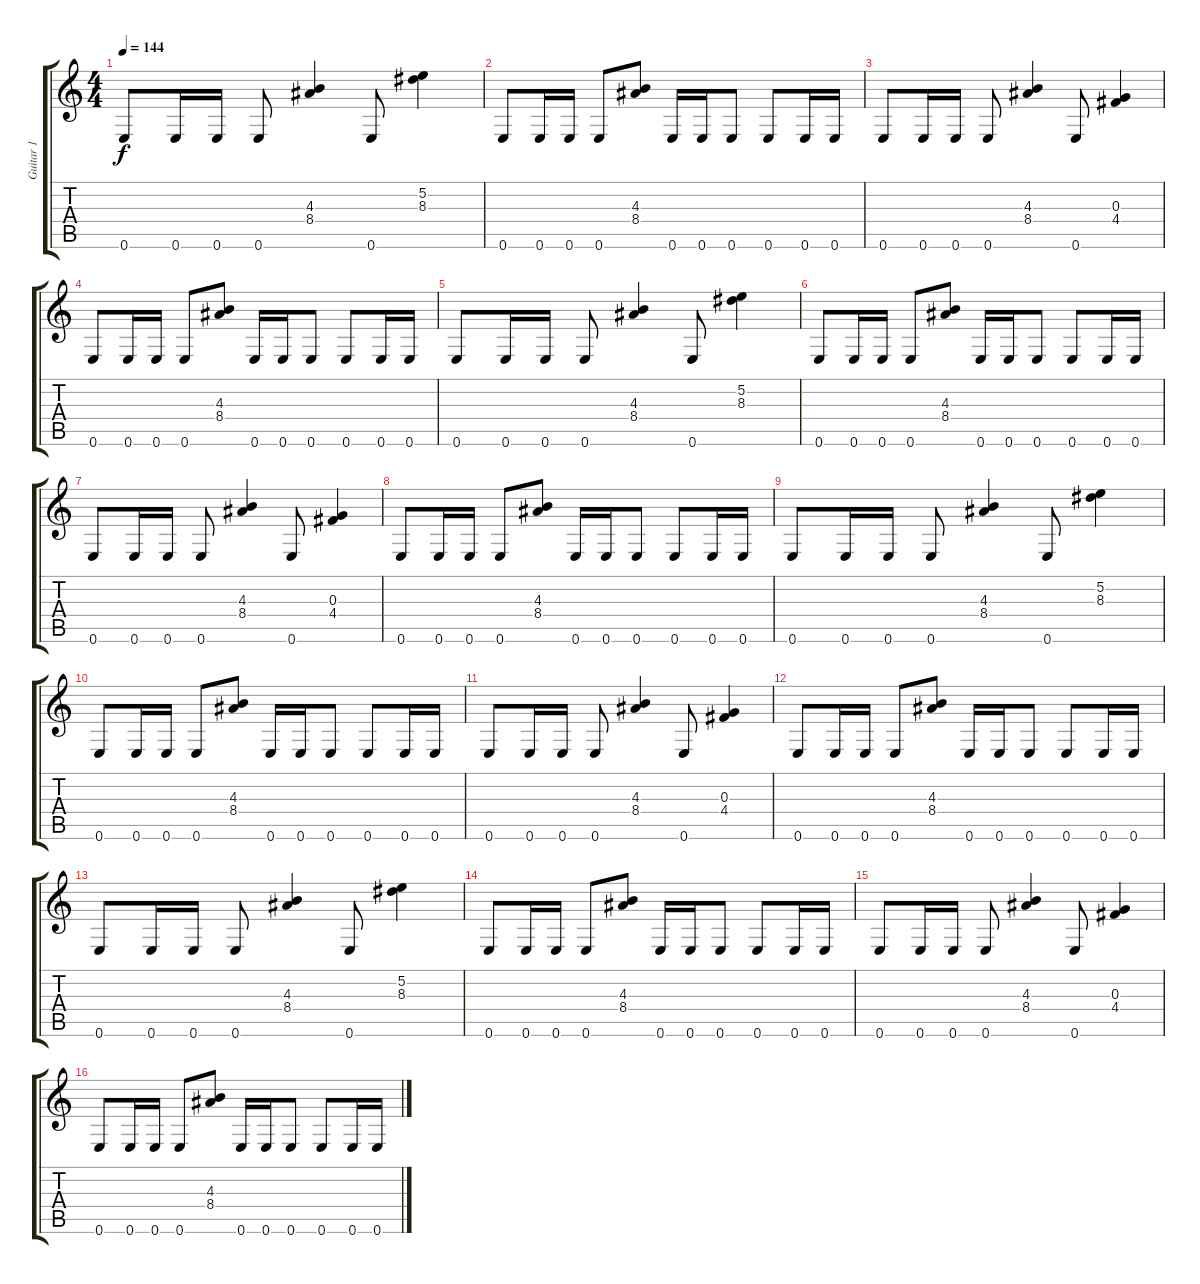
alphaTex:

\track ("Guitar 1" "Guitar 1") {instrument distortionguitar}
\staff {score tabs}
\tuning (E4 B3 G3 D3 A2 E2) {hide}
\ts (4 4)
\tempo 144
\clef g2
\ks c
0.6.8{dy f} 0.6.16 0.6.16 0.6.8 (4.3 8.4).4 0.6.8 (5.2 8.3).4 |
0.6.8 0.6.16 0.6.16 0.6.8 (4.3 8.4).8 0.6.16 0.6.16 0.6.8 0.6.8 0.6.16 0.6.16 |
0.6.8 0.6.16 0.6.16 0.6.8 (4.3 8.4).4 0.6.8 (0.3 4.4).4 |
0.6.8 0.6.16 0.6.16 0.6.8 (4.3 8.4).8 0.6.16 0.6.16 0.6.8 0.6.8 0.6.16 0.6.16 |
0.6.8 0.6.16 0.6.16 0.6.8 (4.3 8.4).4 0.6.8 (5.2 8.3).4 |
0.6.8 0.6.16 0.6.16 0.6.8 (4.3 8.4).8 0.6.16 0.6.16 0.6.8 0.6.8 0.6.16 0.6.16 |
0.6.8 0.6.16 0.6.16 0.6.8 (4.3 8.4).4 0.6.8 (0.3 4.4).4 |
0.6.8 0.6.16 0.6.16 0.6.8 (4.3 8.4).8 0.6.16 0.6.16 0.6.8 0.6.8 0.6.16 0.6.16 |
0.6.8 0.6.16 0.6.16 0.6.8 (4.3 8.4).4 0.6.8 (5.2 8.3).4 |
0.6.8{instrument distortionguitar} 0.6.16 0.6.16 0.6.8 (4.3 8.4).8 0.6.16 0.6.16 0.6.8 0.6.8 0.6.16 0.6.16 |
0.6.8 0.6.16 0.6.16 0.6.8 (4.3 8.4).4 0.6.8 (0.3 4.4).4 |
0.6.8 0.6.16 0.6.16 0.6.8 (4.3 8.4).8 0.6.16 0.6.16 0.6.8 0.6.8 0.6.16 0.6.16 |
0.6.8 0.6.16 0.6.16 0.6.8 (4.3 8.4).4 0.6.8 (5.2 8.3).4 |
0.6.8 0.6.16 0.6.16 0.6.8 (4.3 8.4).8 0.6.16 0.6.16 0.6.8 0.6.8 0.6.16 0.6.16 |
0.6.8 0.6.16 0.6.16 0.6.8 (4.3 8.4).4 0.6.8 (0.3 4.4).4 |
0.6.8 0.6.16 0.6.16 0.6.8 (4.3 8.4).8 0.6.16 0.6.16 0.6.8 0.6.8 0.6.16 0.6.16
